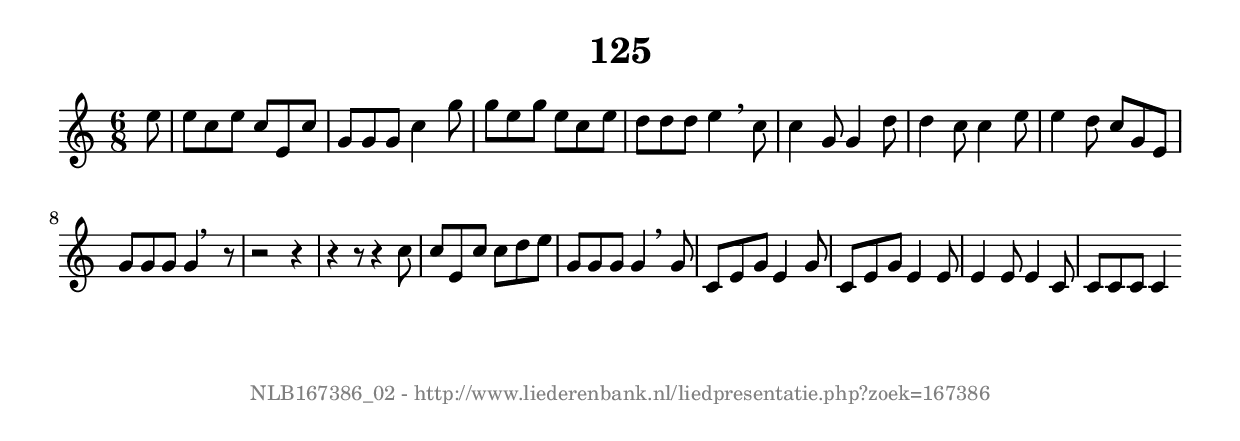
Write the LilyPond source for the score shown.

%
% produced by wce2krn 1.64 (7 June 2014)
%
\version"2.16"
#(append! paper-alist '(("long" . (cons (* 210 mm) (* 2000 mm)))))
#(set-default-paper-size "long")
sb = {\breathe}
mBreak = {\breathe }
bBreak = {\breathe }
x = {\once\override NoteHead #'style = #'cross }
gl=\glissando
itime={\override Staff.TimeSignature #'stencil = ##f }
ficta = {\once\set suggestAccidentals = ##t}
fine = {\once\override Score.RehearsalMark #'self-alignment-X = #1 \mark \markup {\italic{Fine}}}
dc = {\once\override Score.RehearsalMark #'self-alignment-X = #1 \mark \markup {\italic{D.C.}}}
dcf = {\once\override Score.RehearsalMark #'self-alignment-X = #1 \mark \markup {\italic{D.C. al Fine}}}
dcc = {\once\override Score.RehearsalMark #'self-alignment-X = #1 \mark \markup {\italic{D.C. al Coda}}}
ds = {\once\override Score.RehearsalMark #'self-alignment-X = #1 \mark \markup {\italic{D.S.}}}
dsf = {\once\override Score.RehearsalMark #'self-alignment-X = #1 \mark \markup {\italic{D.S. al Fine}}}
dsc = {\once\override Score.RehearsalMark #'self-alignment-X = #1 \mark \markup {\italic{D.S. al Coda}}}
pv = {\set Score.repeatCommands = #'((volta "1"))}
sv = {\set Score.repeatCommands = #'((volta "2"))}
tv = {\set Score.repeatCommands = #'((volta "3"))}
qv = {\set Score.repeatCommands = #'((volta "4"))}
xv = {\set Score.repeatCommands = #'((volta #f))}
\header{ tagline = ""
title = "125"
}
\score {{
\key c \major
\relative g'
{
\set melismaBusyProperties = #'()
\partial 32*4
\time 6/8
\tempo 4=120
\override Score.MetronomeMark #'transparent = ##t
\override Score.RehearsalMark #'break-visibility = #(vector #t #t #f)
e'8 e c e c e, c' g g g c4 g'8 g e g e c e d d d e4 \mBreak
c8 c4 g8 g4 d'8 d4 c8 c4 e8 e4 d8 c g e g g g g4 \bar ":|:" \bBreak
r8 r2 r4 r4 r8 r4 c8 c e, c' c d e g, g g g4 \mBreak
g8 c, e g e4 g8 c, e g e4 e8 e4 e8 e4 c8 c c c c4 \bar ":|"
 }}
 \midi { }
 \layout {
            indent = 0.0\cm
}
}
\markup { \vspace #0 } \markup { \with-color #grey \fill-line { \center-column { \smaller "NLB167386_02 - http://www.liederenbank.nl/liedpresentatie.php?zoek=167386" } } }
